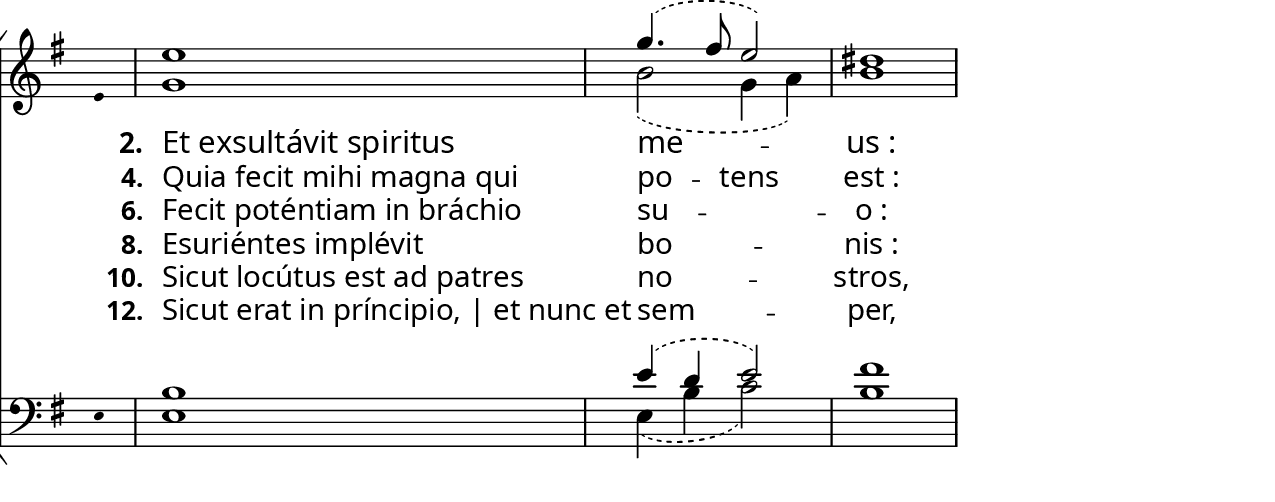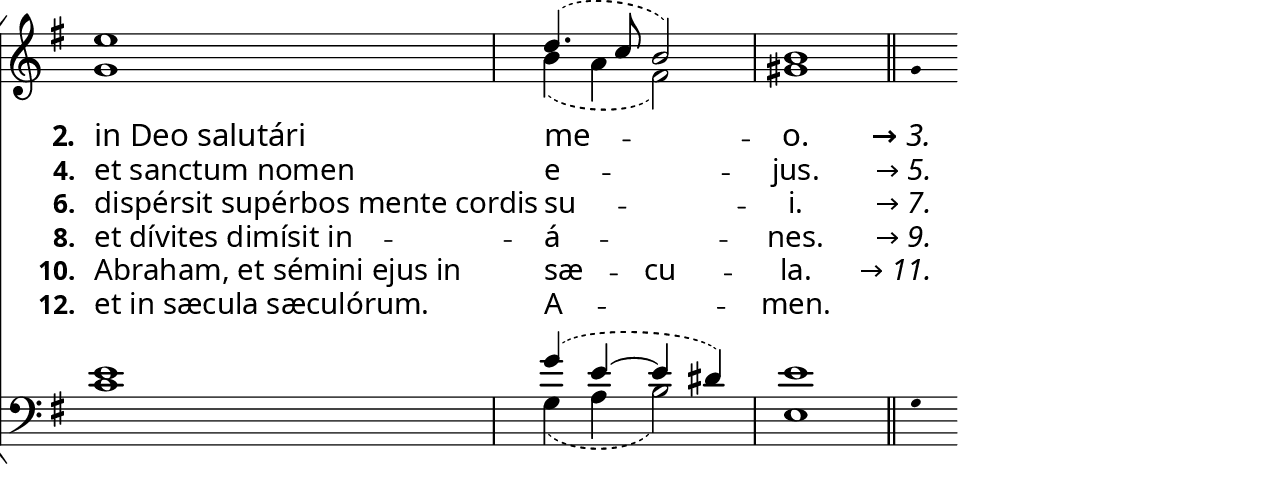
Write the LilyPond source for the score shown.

\version "2.18.2"

\header {
 % title = "Magnificat 1D"
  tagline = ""
  %composer = "SMC"
}
\include "lilypond-book-preamble.ly"

#(set-default-paper-size "letter")

stemOn = {
  \revert Staff.Stem #'transparent
  \revert Staff.Flag #'transparent
  \revert Voice.Stem #'length
}

stemOff = {
  \override Staff.Stem #'transparent = ##t
  \override Staff.Flag #'transparent = ##t
  \override Voice.Stem #'length = #0
}

\layout {
  \context {
    \Score
    \omit BarNumber
  }
}

global = {
  \key f \major
  \time 4/4
}

sopMusic = \relative c' {
  \partial 4
  \relative c' { \stemOff \new CueVoice { d4 } \stemOn }
  \slurDashed
  d'1 f4.(\set melismaBusyProperties = #'() e8 d2 ) cis1 |
  d | c4.( bes8 a2) a1 | \bar "||"
  \relative c' { \stemOff \new CueVoice { f4 } }
  %\slurSolid \unset melismaBusyProperties
}
sopWords = \lyricmode {

}

altoMusic = \relative c' {
  \partial 4
  \relative c' { \stemOff \new CueVoice { s4 } \stemOn }
  \slurDashed
  f1 | a2( f4 g) | a1 |
  f1 | a4( g e2) | fis1 \bar "||"
  \relative c' { \stemOff \new CueVoice { s4 } }
}

tenorMusic = \relative c' {
  \partial 4
  \relative c { \stemOff \new CueVoice { s4 } \stemOn }
  \slurDashed
  a1 | d4( c d2) | e1 |
  d1 | f4( d~ d cis) d1 \bar "||"
  \relative c { \stemOff \new CueVoice { s4 } }
}

bassMusic = \relative c' {
  \partial 4
  \relative c { \stemOff \new CueVoice { d4 } \stemOn }
  \slurDashed
  d,1 | d4( a' bes2) | a1 |
  bes | f4( g a2) | d,1 \bar "||" 
  \relative c { \stemOff \new CueVoice { f4 } }
}

hiddenMusicII = {
  \hideNotes
  \partial 4 r4
  \repeat unfold 6 { \skip1 }
  f4
  \unHideNotes
}

hiddenWords = \lyricmode {
  \once \override LyricText #'self-alignment-X = #RIGHT
  \markup\italic"→ 3."
}
hiddenWordsII = \lyricmode {
  \once \override LyricText #'self-alignment-X = #RIGHT
  \markup\italic"→ 5."
}
hiddenWordsIII = \lyricmode {
  \once \override LyricText #'self-alignment-X = #RIGHT
  \markup\italic"→ 7."
}
hiddenWordsIV = \lyricmode {
  \once \override LyricText #'self-alignment-X = #RIGHT
  \markup\italic"→ 9."
}
hiddenWordsV = \lyricmode {
  \once \override LyricText #'self-alignment-X = #RIGHT
  \markup\italic"→ 11."
}

altoWords = \lyricmode {
%  \override StanzaNumber #'font-name = #"Garamond Premier Pro"
%  \override LyricText #'font-name = #"Garamond Premier Pro"
  \set fontSize = #0.5
  \set stanza = #"2. "
  %\set vocalName = "2. "
  %\set shortVocalName = "2. "
  \once \override LyricText #'self-alignment-X = #LEFT
  Et_exsultávit_spiritus me -- _ _ us_:
  \set stanza = #"2. "
  \once \override LyricText #'self-alignment-X = #LEFT
  in_Deo_salutári me -- _ _ o.
}
altoWordsII = \lyricmode {
%  \override StanzaNumber #'font-name = #"Garamond Premier Pro"
%  \override LyricText #'font-name = #"Garamond Premier Pro"
  \set stanza = #"4. "
  \once \override LyricText #'self-alignment-X = #LEFT
  Quia_fecit_mihi_magna_qui po -- _ tens | est_:
  \set stanza = #"4. "
  \once \override LyricText #'self-alignment-X = #LEFT
  et_sanctum_nomen e -- _ _ jus.
}
altoWordsIII = \lyricmode {
%  \override StanzaNumber #'font-name = #"Garamond Premier Pro"
%  \override LyricText #'font-name = #"Garamond Premier Pro"
  \set stanza = #"6. "
  \once \override LyricText #'self-alignment-X = #LEFT
  Fecit_poténtiam_in_bráchio su -- _ _ o_:
  \set stanza = #"6. "
  \once \override LyricText #'self-alignment-X = #LEFT
  dispérsit_supérbos_mente_cordis su -- _ _ i.
}
altoWordsIV = \lyricmode {
%  \override StanzaNumber #'font-name = #"Garamond Premier Pro"
%  \override LyricText #'font-name = #"Garamond Premier Pro"
  \set stanza = #"8. "
  \once \override LyricText #'self-alignment-X = #LEFT
  Esuriéntes_implévit bo -- _ _ nis_:
  \set stanza = #"8. "
  \once \override LyricText #'self-alignment-X = #LEFT
  et_dívites_dimísit_in -- á -- _ _ nes.
}
altoWordsV = \lyricmode {
%  \override StanzaNumber #'font-name = #"Garamond Premier Pro"
%  \override LyricText #'font-name = #"Garamond Premier Pro"
  \set stanza = #"10. "
  \once \override LyricText #'self-alignment-X = #LEFT
  Sicut_locútus_est_ad_patres no -- _ _ stros,
  \set stanza = #"10. "
  \once \override LyricText #'self-alignment-X = #LEFT
  Abraham,_et_sémini_ejus_in sæ -- _ cu -- la.
}
altoWordsVI = \lyricmode {
%  \override StanzaNumber #'font-name = #"Garamond Premier Pro"
%  \override LyricText #'font-name = #"Garamond Premier Pro"
  \set stanza = #"12. "
  \once \override LyricText #'self-alignment-X = #LEFT
  Sicut_erat_in_príncipio,_|_et_nunc_et sem -- _ _ per,
  \set stanza = #"12. "
  \once \override LyricText #'self-alignment-X = #LEFT
  et_in_sæcula_sæculórum. A -- _ _ men.
}

\score {
  \new ChoirStaff <<
    %\new Lyrics = "sopranos"
    \new Staff = "women" <<
      \new Voice = "sopranos"{
        \voiceOne
        << \transpose d e {\global \sopMusic} >>
      }
      \new Voice = "altos" {
        \voiceTwo
        << \transpose d e {\global \altoMusic} >>
      }
      \new Voice = "hiddenII" {
        \voiceThree
        << \transpose d e {\global \hiddenMusicII} >>
      }
    >>
    
    \new Lyrics = "altos"
    \new Lyrics = "altosII"
    \new Lyrics = "altosIII"
    \new Lyrics = "altosIV"
    \new Lyrics = "altosV"
    \new Lyrics = "altosVI"

    \new Staff = "men" <<
      \clef bass
      \new Voice = "tenors" {
        \voiceThree
        << \transpose d e {\global \tenorMusic} >>
      }
      \new Voice = "bass"{
        \voiceFour
        << \transpose d e {\global \bassMusic} >>
      }
    >>
   
    \context Lyrics = "altos" \lyricsto "sopranos" \altoWords
    \context Lyrics = "altos" \lyricsto "hiddenII" \hiddenWords
    \context Lyrics = "altosII" \lyricsto "sopranos" \altoWordsII
    \context Lyrics = "altosII" \lyricsto "hiddenII" \hiddenWordsII
    \context Lyrics = "altosIII" \lyricsto "sopranos" \altoWordsIII
    \context Lyrics = "altosIII" \lyricsto "hiddenII" \hiddenWordsIII
    \context Lyrics = "altosIV" \lyricsto "sopranos" \altoWordsIV
    \context Lyrics = "altosIV" \lyricsto "hiddenII" \hiddenWordsIV
    \context Lyrics = "altosV" \lyricsto "sopranos" \altoWordsV
    \context Lyrics = "altosV" \lyricsto "hiddenII" \hiddenWordsV
    \context Lyrics = "altosVI" \lyricsto "sopranos" \altoWordsVI
  >>
  \layout {
    \context {
      \Staff
      \remove "Time_signature_engraver"
    }
  }
}


  #(set-global-staff-size 23)

\paper {
  %myStaffSize = #19
  myStaffSize = #23
  indent = 0\mm
  %line-width = 7.5\in
  line-width = 8.5\in - 2\in
  %ragged-right = ##t
  force-assignment = #""
  line-width = #(- line-width (* mm  3.000000))
  #(define fonts
   (make-pango-font-tree "Garamond Premier Pro"
                         "Garamond Premier Pro"
                         "Garamond Premier Pro"
                          (/ myStaffSize 20)))
}
